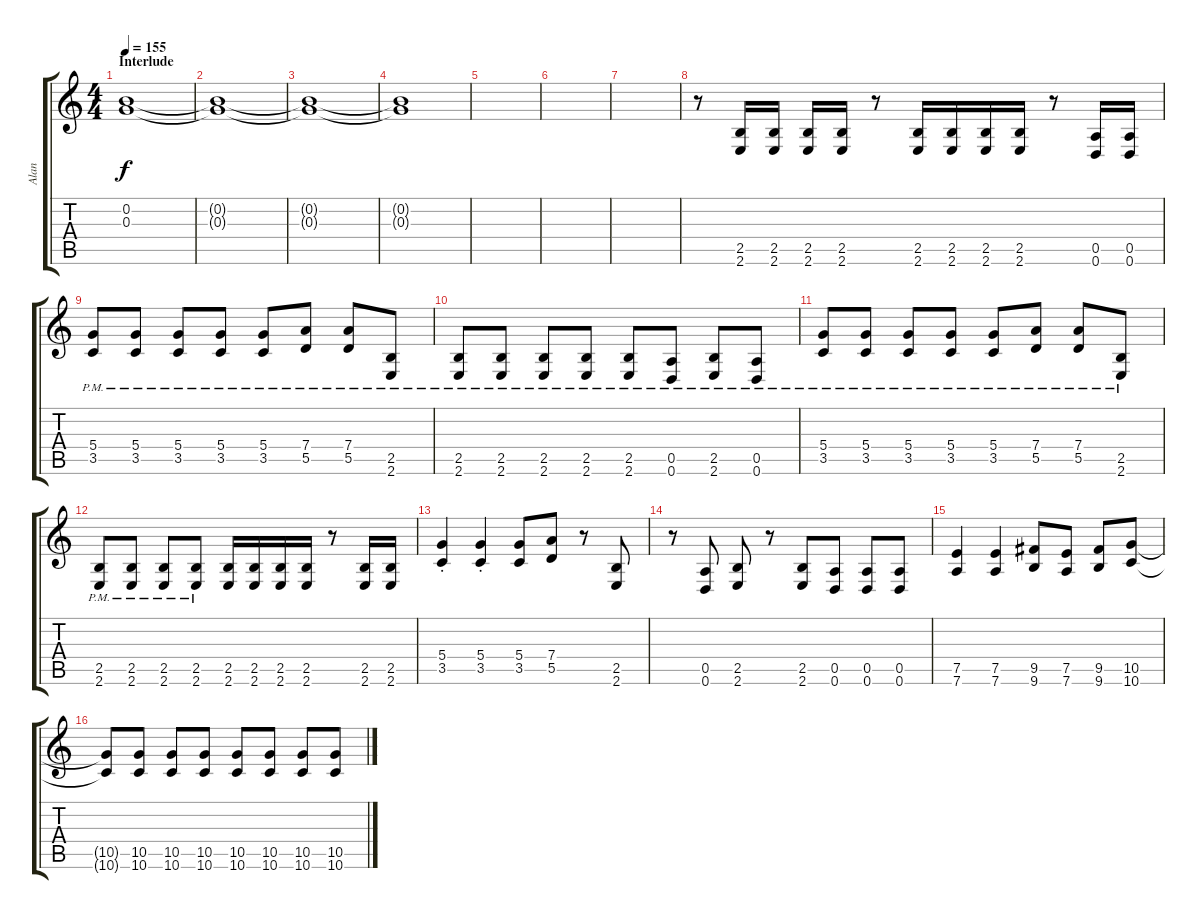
\track ("Alan" "Alan") {instrument distortionguitar}
\staff {score tabs}
\tuning (E4 B3 G3 D3 A2 D2) {hide}
\ts (4 4)
\section ("" "Interlude")
\tempo 155
\clef g2
\ks c
(0.2 0.3).1{dy f volume 8} |
(0.2{t} 0.3{t}).1{volume 4} |
(0.2{t} 0.3{t}).1 |
(0.2{t} 0.3{t}).1 |
|
|
|
r.8{volume 11} (2.5 2.6).16 (2.5 2.6).16 (2.5 2.6).16 (2.5 2.6).16 r.8 (2.5 2.6).16 (2.5 2.6).16 (2.5 2.6).16 (2.5 2.6).16 r.8 (0.5 0.6).16 (0.5 0.6).16 |
(5.4{pm} 3.5{pm}).8 (5.4{pm} 3.5{pm}).8 (5.4{pm} 3.5{pm}).8 (5.4{pm} 3.5{pm}).8 (5.4{pm} 3.5{pm}).8 (7.4{pm} 5.5{pm}).8 (7.4{pm} 5.5{pm}).8 (2.5{pm} 2.6{pm}).8 |
(2.5{pm} 2.6{pm}).8 (2.5{pm} 2.6{pm}).8 (2.5{pm} 2.6{pm}).8 (2.5{pm} 2.6{pm}).8 (2.5{pm} 2.6{pm}).8 (0.5{pm} 0.6{pm}).8 (2.5{pm} 2.6{pm}).8 (0.5{pm} 0.6{pm}).8 |
(5.4{pm} 3.5{pm}).8 (5.4{pm} 3.5{pm}).8 (5.4{pm} 3.5{pm}).8 (5.4{pm} 3.5{pm}).8 (5.4{pm} 3.5{pm}).8 (7.4{pm} 5.5{pm}).8 (7.4{pm} 5.5{pm}).8 (2.5{pm} 2.6{pm}).8 |
(2.5{pm} 2.6{pm}).8 (2.5{pm} 2.6{pm}).8 (2.5{pm} 2.6{pm}).8 (2.5{pm} 2.6{pm}).8 (2.5 2.6).16 (2.5 2.6).16 (2.5 2.6).16 (2.5 2.6).16 r.8 (2.5 2.6).16 (2.5 2.6).16 |
(5.4{st} 3.5{st}).4 (5.4{st} 3.5{st}).4 (5.4 3.5).8 (7.4 5.5).8 r.8 (2.5 2.6).8 |
r.8 (0.5 0.6).8 (2.5 2.6).8 r.8 (2.5 2.6).8 (0.5 0.6).8 (0.5 0.6).8 (0.5 0.6).8 |
(7.5 7.6).4 (7.5 7.6).4 (9.5 9.6).8 (7.5 7.6).8 (9.5 9.6).8 (10.5 10.6).8 |
(10.5{t} 10.6{t}).8 (10.5 10.6).8 (10.5 10.6).8 (10.5 10.6).8 (10.5 10.6).8 (10.5 10.6).8 (10.5 10.6).8 (10.5 10.6).8
